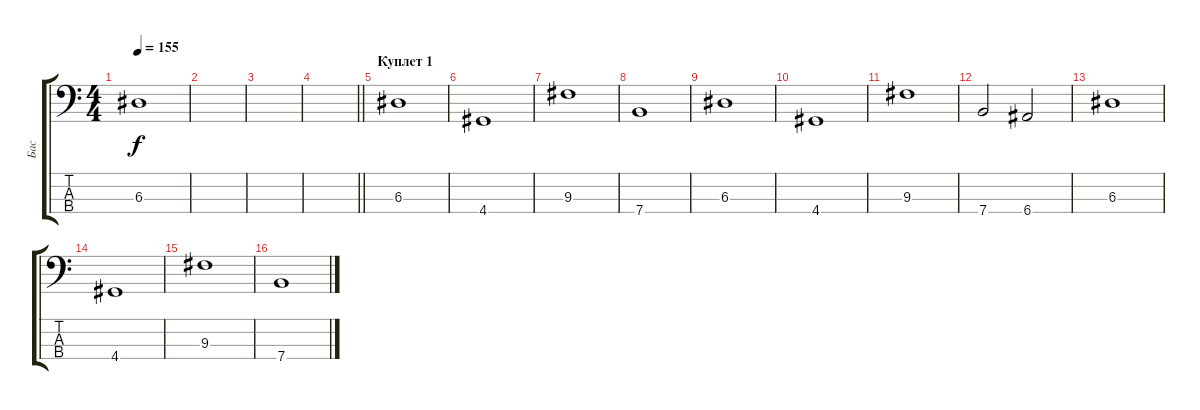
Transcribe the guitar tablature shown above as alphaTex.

\track ("Бас" "Бас") {instrument electricbassfinger}
\staff {score tabs}
\tuning (G2 D2 A1 E1) {hide}
\ts (4 4)
\tempo 155
\clef f4
\ks c
6.3{t}.1{dy f} |
|
|
\barLineRight lightlight
|
\section ("" "Куплет 1")
6.3.1 |
4.4.1 |
9.3.1 |
7.4.1 |
6.3.1 |
4.4.1 |
9.3.1 |
7.4.2 6.4.2 |
6.3.1 |
4.4.1 |
9.3.1 |
7.4.1
